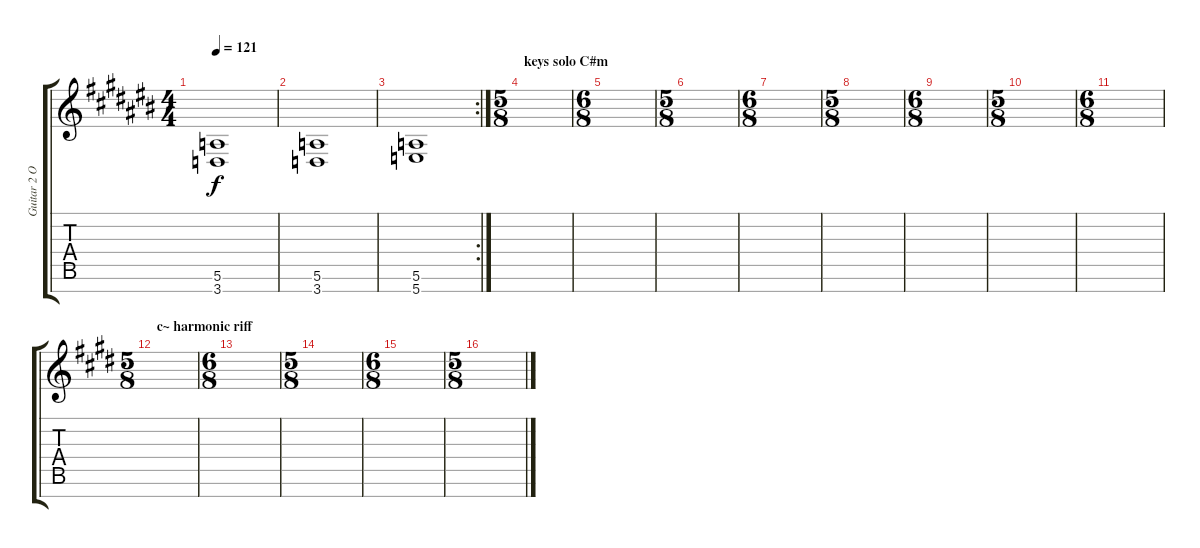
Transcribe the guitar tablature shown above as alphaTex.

\track ("Guitar 2 Overdubs" "Guitar 2 O") {instrument distortionguitar}
\staff {score tabs}
\tuning (E4 B3 G3 D3 A2 E2 B1) {hide}
\ts (4 4)
\tempo 121
\clef g2
\ks c#
(5.6 3.7).1{dy f} |
(5.6 3.7).1 |
\rc 2
(5.6 5.7).1 |
\ts (5 8)
\section ("" "keys solo C#m")
|
\ts (6 8)
|
\ts (5 8)
|
\ts (6 8)
|
\ts (5 8)
|
\ts (6 8)
|
\ts (5 8)
|
\ts (6 8)
|
\ts (5 8)
\section ("" "c~ harmonic riff")
\ks c#minor
|
\ts (6 8)
|
\ts (5 8)
|
\ts (6 8)
|
\ts (5 8)
